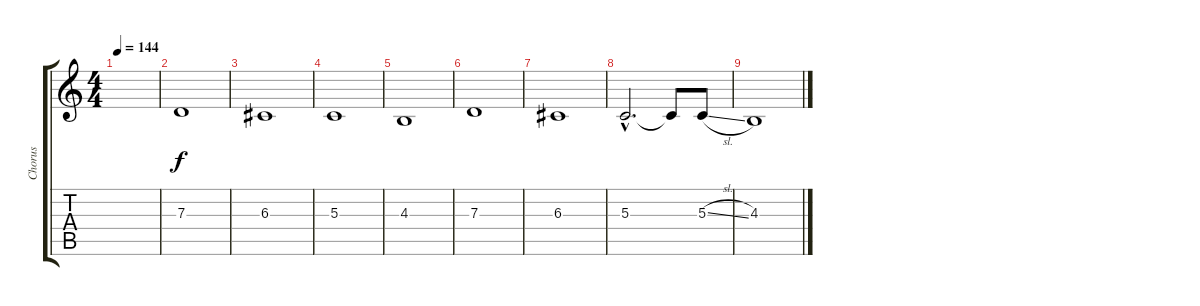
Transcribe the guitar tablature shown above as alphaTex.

\track ("Chorus" "Chorus") {instrument voiceoohs}
\staff {score tabs}
\tuning (E4 B3 G3 D3 A2 E2) {hide}
\ts (4 4)
\tempo 144
\clef g2
\ks c
|
7.3.1 |
6.3.1 |
5.3.1 |
4.3.1 |
7.3.1 |
6.3.1 |
5.3{hac}.2{d} 5.3{t}.8 5.3{sl}.8 |
4.3.1
